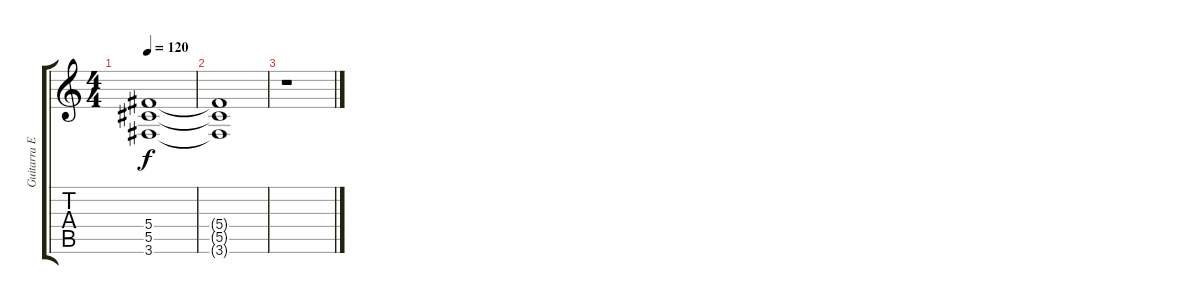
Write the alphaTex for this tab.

\track ("Guitarra Electrica (Ritmo)" "Guitarra E") {instrument overdrivenguitar}
\staff {score tabs}
\tuning (Eb4 Bb3 Gb3 Db3 Ab2 Eb2) {hide}
\ts (4 4)
\tempo 120
\clef g2
\ks c
(5.4 5.5 3.6).1{dy f} |
(5.4{t} 5.5{t} 3.6{t}).1 |
r.1
